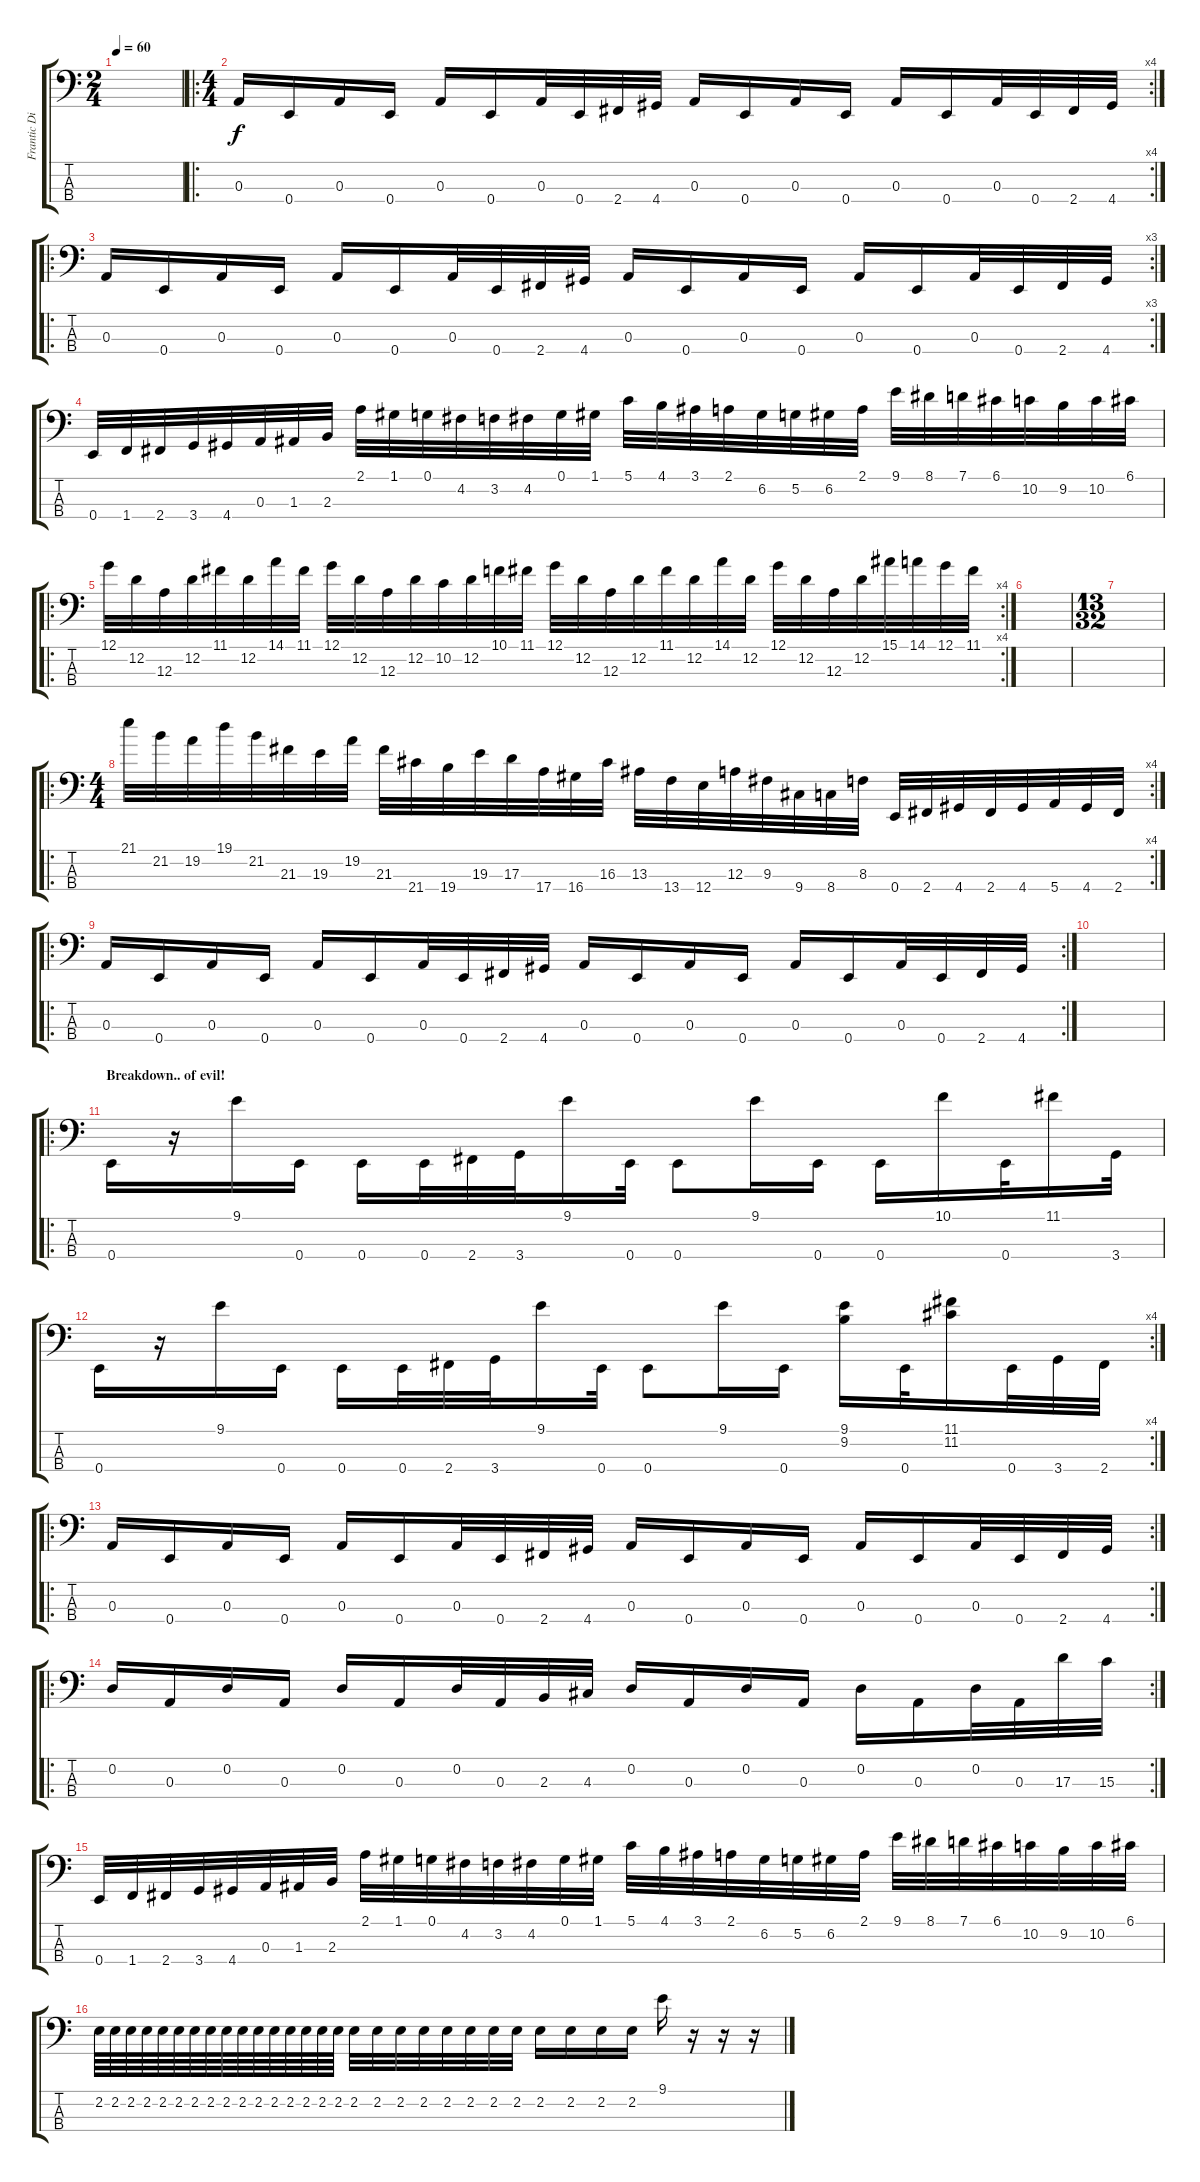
\track ("Frantic Disembowelment" "Frantic Di") {instrument slapbass1}
\staff {score tabs}
\tuning (G2 D2 A1 E1) {hide}
\ts (2 4)
\tempo 60
\clef f4
\ks c
|
\ro
\rc 4
\ts (4 4)
0.3.16 0.4.16 0.3.16 0.4.16 0.3.16 0.4.16 0.3.32 0.4.32 2.4.32 4.4.32 0.3.16 0.4.16 0.3.16 0.4.16 0.3.16 0.4.16 0.3.32 0.4.32 2.4.32 4.4.32 |
\ro
\rc 3
0.3.16 0.4.16 0.3.16 0.4.16 0.3.16 0.4.16 0.3.32 0.4.32 2.4.32 4.4.32 0.3.16 0.4.16 0.3.16 0.4.16 0.3.16 0.4.16 0.3.32 0.4.32 2.4.32 4.4.32 |
0.4.32 1.4.32 2.4.32 3.4.32 4.4.32 0.3.32 1.3.32 2.3.32 2.1.32 1.1.32 0.1.32 4.2.32 3.2.32 4.2.32 0.1.32 1.1.32 5.1.32 4.1.32 3.1.32 2.1.32 6.2.32 5.2.32 6.2.32 2.1.32 9.1.32 8.1.32 7.1.32 6.1.32 10.2.32 9.2.32 10.2.32 6.1.32 |
\ro
\rc 4
12.1.32 12.2.32 12.3.32 12.2.32 11.1.32 12.2.32 14.1.32 11.1.32 12.1.32 12.2.32 12.3.32 12.2.32 10.2.32 12.2.32 10.1.32 11.1.32 12.1.32 12.2.32 12.3.32 12.2.32 11.1.32 12.2.32 14.1.32 12.2.32 12.1.32 12.2.32 12.3.32 12.2.32 15.1.32 14.1.32 12.1.32 11.1.32 |
|
\ts (13 32)
|
\ro
\rc 4
\ts (4 4)
21.1.32 21.2.32 19.2.32 19.1.32 21.2.32 21.3.32 19.3.32 19.2.32 21.3.32 21.4.32 19.4.32 19.3.32 17.3.32 17.4.32 16.4.32 16.3.32 13.3.32 13.4.32 12.4.32 12.3.32 9.3.32 9.4.32 8.4.32 8.3.32 0.4.32 2.4.32 4.4.32 2.4.32 4.4.32 5.4.32 4.4.32 2.4.32 |
\ro
\rc 2
0.3.16 0.4.16 0.3.16 0.4.16 0.3.16 0.4.16 0.3.32 0.4.32 2.4.32 4.4.32 0.3.16 0.4.16 0.3.16 0.4.16 0.3.16 0.4.16 0.3.32 0.4.32 2.4.32 4.4.32 |
|
\ro
\section ("" "Breakdown.. of evil!")
0.4.16 r.16 9.1.16 0.4.16 0.4.16 0.4.32 2.4.32 3.4.32 9.1.16 0.4.32 0.4.8 9.1.16 0.4.16 0.4.16 10.1.16 0.4.32 11.1.16 3.4.32 |
\rc 4
0.4.16 r.16 9.1.16 0.4.16 0.4.16 0.4.32 2.4.32 3.4.32 9.1.16 0.4.32 0.4.8 9.1.16 0.4.16 (9.1 9.2).16 0.4.32 (11.1 11.2).16 0.4.32 3.4.32 2.4.32 |
\ro
\rc 2
0.3.16 0.4.16 0.3.16 0.4.16 0.3.16 0.4.16 0.3.32 0.4.32 2.4.32 4.4.32 0.3.16 0.4.16 0.3.16 0.4.16 0.3.16 0.4.16 0.3.32 0.4.32 2.4.32 4.4.32 |
\ro
\rc 2
0.2.16 0.3.16 0.2.16 0.3.16 0.2.16 0.3.16 0.2.32 0.3.32 2.3.32 4.3.32 0.2.16 0.3.16 0.2.16 0.3.16 0.2.16 0.3.16 0.2.32 0.3.32 17.3.32 15.3.32 |
0.4.32 1.4.32 2.4.32 3.4.32 4.4.32 0.3.32 1.3.32 2.3.32 2.1.32 1.1.32 0.1.32 4.2.32 3.2.32 4.2.32 0.1.32 1.1.32 5.1.32 4.1.32 3.1.32 2.1.32 6.2.32 5.2.32 6.2.32 2.1.32 9.1.32 8.1.32 7.1.32 6.1.32 10.2.32 9.2.32 10.2.32 6.1.32 |
2.2.64 2.2.64 2.2.64 2.2.64 2.2.64 2.2.64 2.2.64 2.2.64 2.2.64 2.2.64 2.2.64 2.2.64 2.2.64 2.2.64 2.2.64 2.2.64 2.2.32 2.2.32 2.2.32 2.2.32 2.2.32 2.2.32 2.2.32 2.2.32 2.2.16 2.2.16 2.2.16 2.2.16 9.1.16 r.16 r.16 r.16
